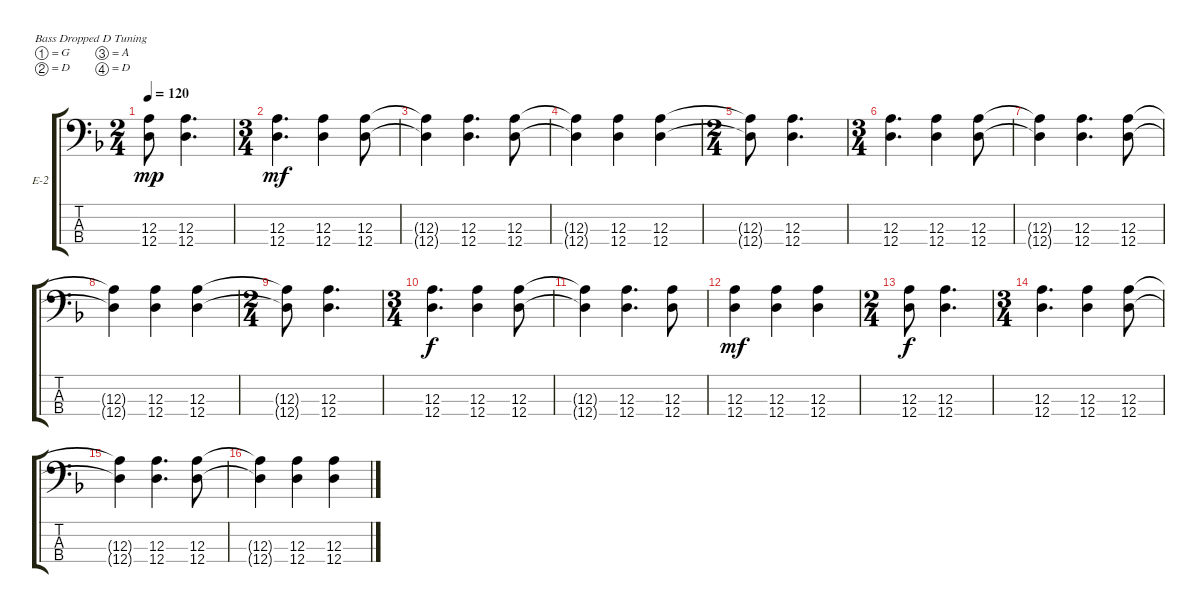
\defaultSystemsLayout 4
\bracketExtendMode groupsimilarinstruments
\firstSystemTrackNameOrientation horizontal
\otherSystemsTrackNameOrientation horizontal
\track ("Effect 2" "E-2") {instrument electricbassfinger}
\staff {score tabs}
\tuning (G2 D2 A1 D1)
\ts (2 4)
\tempo 120
\clef f4
\ks f
(12.3{t} 12.4{t}).8{dy mp} (12.3 12.4).4{d} |
\ts (3 4)
(12.3 12.4).4{d dy mf} (12.3 12.4).4 (12.3 12.4).8 |
(12.3{t} 12.4{t}).4 (12.3 12.4).4{d} (12.3 12.4).8 |
(12.3{t} 12.4{t}).4 (12.3 12.4).4 (12.3 12.4).4 |
\ts (2 4)
(12.3{t} 12.4{t}).8 (12.3 12.4).4{d} |
\ts (3 4)
(12.3 12.4).4{d} (12.3 12.4).4 (12.3 12.4).8 |
(12.3{t} 12.4{t}).4 (12.3 12.4).4{d} (12.3 12.4).8 |
(12.3{t} 12.4{t}).4 (12.3 12.4).4 (12.3 12.4).4 |
\ts (2 4)
(12.3{t} 12.4{t}).8 (12.3 12.4).4{d} |
\ts (3 4)
(12.3 12.4).4{d dy f} (12.3 12.4).4 (12.3 12.4).8 |
(12.3{t} 12.4{t}).4 (12.3 12.4).4{d} (12.3 12.4).8 |
(12.3 12.4).4{dy mf} (12.3 12.4).4 (12.3 12.4).4 |
\ts (2 4)
(12.3 12.4).8{dy f} (12.3 12.4).4{d} |
\ts (3 4)
(12.3 12.4).4{d} (12.3 12.4).4 (12.3 12.4).8 |
(12.3{t} 12.4{t}).4 (12.3 12.4).4{d} (12.3 12.4).8 |
(12.3{t} 12.4{t}).4 (12.3 12.4).4 (12.3 12.4).4
